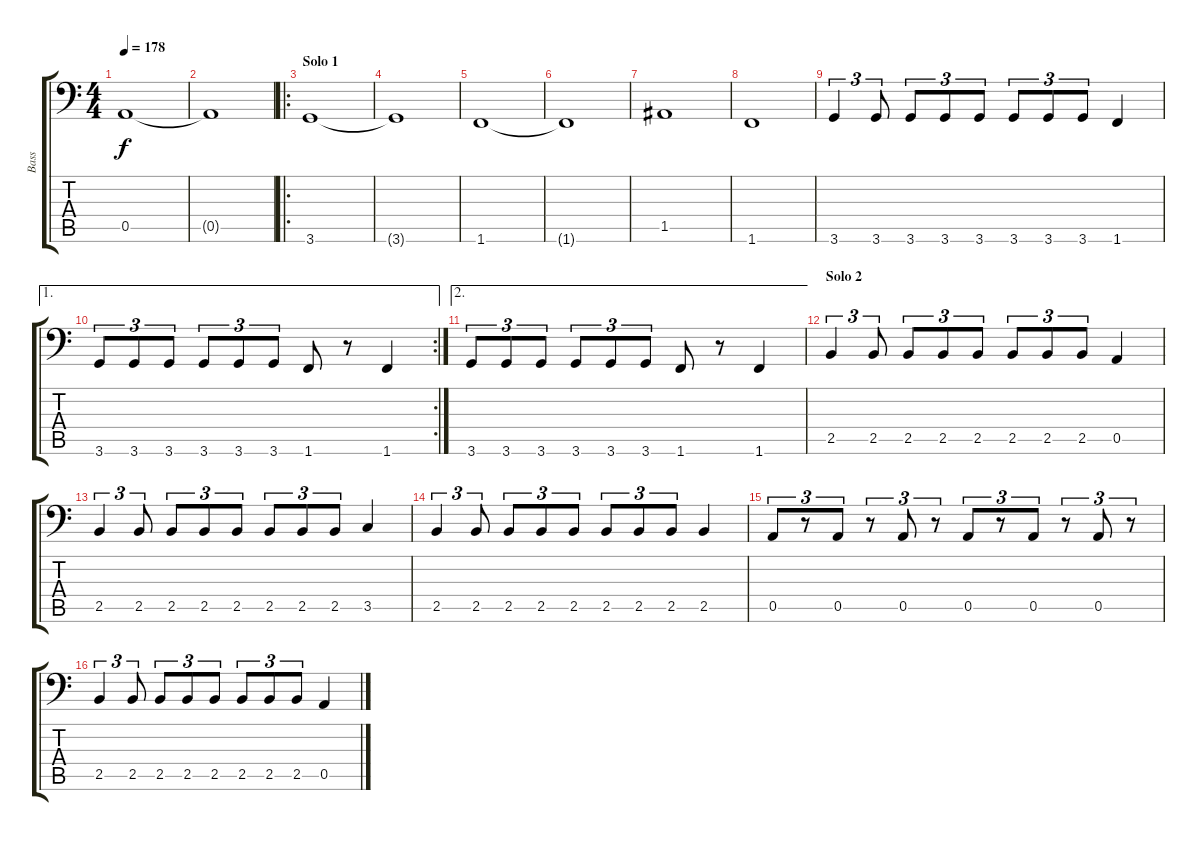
\track ("Bass" "Bass") {instrument electricbasspick}
\staff {score tabs}
\tuning (E3 B2 G2 D2 A1 E1) {hide}
\ts (4 4)
\tempo 178
\clef f4
\ks c
0.5.1{dy f} |
0.5{t}.1 |
\ro
\section ("" "Solo 1")
3.6.1 |
3.6{t}.1 |
1.6.1 |
1.6{t}.1 |
1.5.1 |
1.6.1 |
3.6.4{tu (3 2)} 3.6.8{tu (3 2)} 3.6.8{tu (3 2)} 3.6.8{tu (3 2)} 3.6.8{tu (3 2)} 3.6.8{tu (3 2)} 3.6.8{tu (3 2)} 3.6.8{tu (3 2)} 1.6.4 |
\ae 1
\rc 2
3.6.8{tu (3 2)} 3.6.8{tu (3 2)} 3.6.8{tu (3 2)} 3.6.8{tu (3 2)} 3.6.8{tu (3 2)} 3.6.8{tu (3 2)} 1.6.8 r.8 1.6.4 |
\ae 2
3.6.8{tu (3 2)} 3.6.8{tu (3 2)} 3.6.8{tu (3 2)} 3.6.8{tu (3 2)} 3.6.8{tu (3 2)} 3.6.8{tu (3 2)} 1.6.8 r.8 1.6.4 |
\section ("" "Solo 2")
2.5.4{tu (3 2)} 2.5.8{tu (3 2)} 2.5.8{tu (3 2)} 2.5.8{tu (3 2)} 2.5.8{tu (3 2)} 2.5.8{tu (3 2)} 2.5.8{tu (3 2)} 2.5.8{tu (3 2)} 0.5.4 |
2.5.4{tu (3 2)} 2.5.8{tu (3 2)} 2.5.8{tu (3 2)} 2.5.8{tu (3 2)} 2.5.8{tu (3 2)} 2.5.8{tu (3 2)} 2.5.8{tu (3 2)} 2.5.8{tu (3 2)} 3.5.4 |
2.5.4{tu (3 2)} 2.5.8{tu (3 2)} 2.5.8{tu (3 2)} 2.5.8{tu (3 2)} 2.5.8{tu (3 2)} 2.5.8{tu (3 2)} 2.5.8{tu (3 2)} 2.5.8{tu (3 2)} 2.5.4 |
0.5.8{tu (3 2)} r.8{tu (3 2)} 0.5.8{tu (3 2)} r.8{tu (3 2)} 0.5.8{tu (3 2)} r.8{tu (3 2)} 0.5.8{tu (3 2)} r.8{tu (3 2)} 0.5.8{tu (3 2)} r.8{tu (3 2)} 0.5.8{tu (3 2)} r.8{tu (3 2)} |
2.5.4{tu (3 2)} 2.5.8{tu (3 2)} 2.5.8{tu (3 2)} 2.5.8{tu (3 2)} 2.5.8{tu (3 2)} 2.5.8{tu (3 2)} 2.5.8{tu (3 2)} 2.5.8{tu (3 2)} 0.5.4
